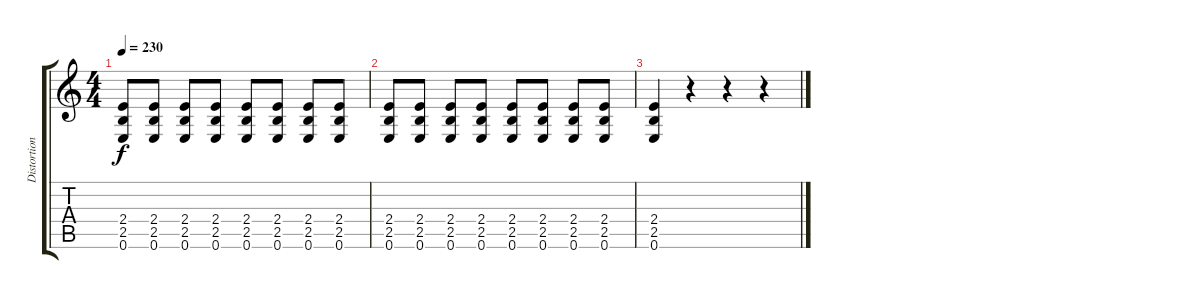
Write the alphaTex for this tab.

\track ("Distortion Guitar 2" "Distortion") {instrument distortionguitar}
\staff {score tabs}
\tuning (E4 B3 G3 D3 A2 E2) {hide}
\ts (4 4)
\tempo 230
\clef g2
\ks c
(2.4 2.5 0.6).8{dy f} (2.4 2.5 0.6).8 (2.4 2.5 0.6).8 (2.4 2.5 0.6).8 (2.4 2.5 0.6).8 (2.4 2.5 0.6).8 (2.4 2.5 0.6).8 (2.4 2.5 0.6).8 |
(2.4 2.5 0.6).8 (2.4 2.5 0.6).8 (2.4 2.5 0.6).8 (2.4 2.5 0.6).8 (2.4 2.5 0.6).8 (2.4 2.5 0.6).8 (2.4 2.5 0.6).8 (2.4 2.5 0.6).8 |
(2.4 2.5 0.6).4 r.4 r.4 r.4
